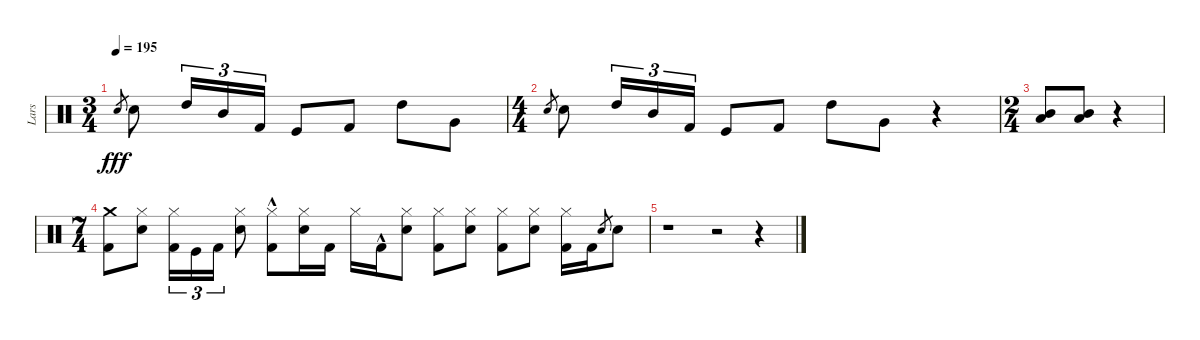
\track ("Lars" "Lars") {instrument percussion}
\staff {score}
\articulation defaults
\ts (3 4)
\tempo 195
\clef neutral
\ks c "Snare (hit) 2".8{gr dy fff} "Snare (hit) 2".8 "High Tom (hit)".16{tu (3 2)} "Mid Tom (hit)".16{tu (3 2)} "Kick (hit) 2".16{tu (3 2)} "Kick (hit)".8 "Kick (hit) 2".8 "High Tom (hit)".8 "Very Low Tom (hit)".8
|
\ts (4 4)
"Snare (hit) 2".8{gr} "Snare (hit) 2".8 "High Tom (hit)".16{tu (3 2)} "Mid Tom (hit)".16{tu (3 2)} "Kick (hit) 2".16{tu (3 2)} "Kick (hit)".8 "Kick (hit) 2".8 "High Tom (hit)".8 "Very Low Tom (hit)".8 r.4 |
\ts (2 4)
("Mid Tom (hit)" "Low Tom (hit)").8 ("Mid Tom (hit)" "Low Tom (hit)").8 r.4 |
\ts (7 4)
("Crash medium (hit)" "Kick (hit) 2").8 ("Snare (hit) 2" "Hi-Hat (closed)").8 ("Hi-Hat (closed)" "Kick (hit) 2").16{tu (3 2)} "Kick (hit)".16{tu (3 2)} "Kick (hit) 2".16{tu (3 2)} ("Snare (hit) 2" "Hi-Hat (closed)").8 ("Hi-Hat (closed)" "Kick (hit) 2"{hac}).8 ("Snare (hit) 2" "Hi-Hat (closed)").16 "Kick (hit) 2".16 "Hi-Hat (closed)".16 "Kick (hit) 2"{hac}.16 ("Snare (hit) 2" "Hi-Hat (closed)").8 ("Hi-Hat (closed)" "Kick (hit) 2").8 ("Snare (hit) 2" "Hi-Hat (closed)").8 ("Hi-Hat (closed)" "Kick (hit) 2").8 ("Snare (hit) 2" "Hi-Hat (closed)").8 ("Hi-Hat (closed)" "Kick (hit) 2").16 "Kick (hit) 2".16 "Snare (hit) 2".8{gr} "Snare (hit) 2".8 |
r.1 r.2 r.4
